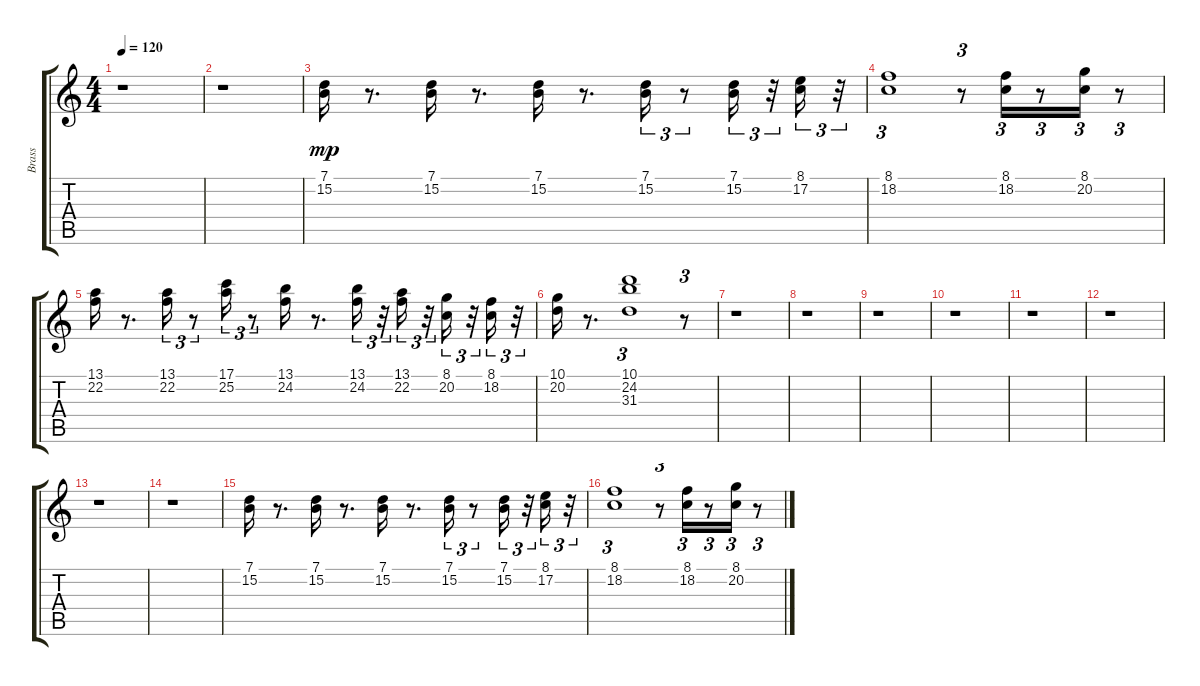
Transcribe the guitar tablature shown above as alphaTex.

\track ("Brass" "Brass") {instrument brasssection}
\staff {score tabs}
\tuning (E4 B3 G3 D3 A2 E2) {hide}
\ts (4 4)
\tempo 120
\clef g2
\ks c
r.1{dy mp} |
r.1 |
(7.1 15.2).16 r.8{d} (7.1 15.2).16 r.8{d} (7.1 15.2).16 r.8{d} (7.1 15.2).16{tu (3 2)} r.8{tu (3 2)} (7.1 15.2).16{tu (3 2)} r.32{tu (3 2)} (8.1 17.2).16{tu (3 2)} r.32{tu (3 2)} |
(8.1 18.2).1{tu (3 2)} r.8{tu (3 2)} (8.1 18.2).16{tu (3 2)} r.8{tu (3 2)} (8.1 20.2).16{tu (3 2)} r.8{tu (3 2)} |
(13.1 22.2).16 r.8{d} (13.1 22.2).16{tu (3 2)} r.8{tu (3 2)} (17.1 25.2).16{tu (3 2)} r.8{tu (3 2)} (13.1 24.2).16 r.8{d} (13.1 24.2).16{tu (3 2)} r.32{tu (3 2)} (13.1 22.2).16{tu (3 2)} r.32{tu (3 2)} (8.1 20.2).16{tu (3 2)} r.32{tu (3 2)} (8.1 18.2).16{tu (3 2)} r.32{tu (3 2)} |
(10.1 20.2).16 r.8{d} (10.1 24.2 31.3).1{tu (3 2)} r.8{tu (3 2)} |
r.1 |
r.1 |
r.1 |
r.1 |
r.1 |
r.1 |
r.1 |
r.1 |
(7.1 15.2).16 r.8{d} (7.1 15.2).16 r.8{d} (7.1 15.2).16 r.8{d} (7.1 15.2).16{tu (3 2)} r.8{tu (3 2)} (7.1 15.2).16{tu (3 2)} r.32{tu (3 2)} (8.1 17.2).16{tu (3 2)} r.32{tu (3 2)} |
(8.1 18.2).1{tu (3 2)} r.8{tu (3 2)} (8.1 18.2).16{tu (3 2)} r.8{tu (3 2)} (8.1 20.2).16{tu (3 2)} r.8{tu (3 2)}
